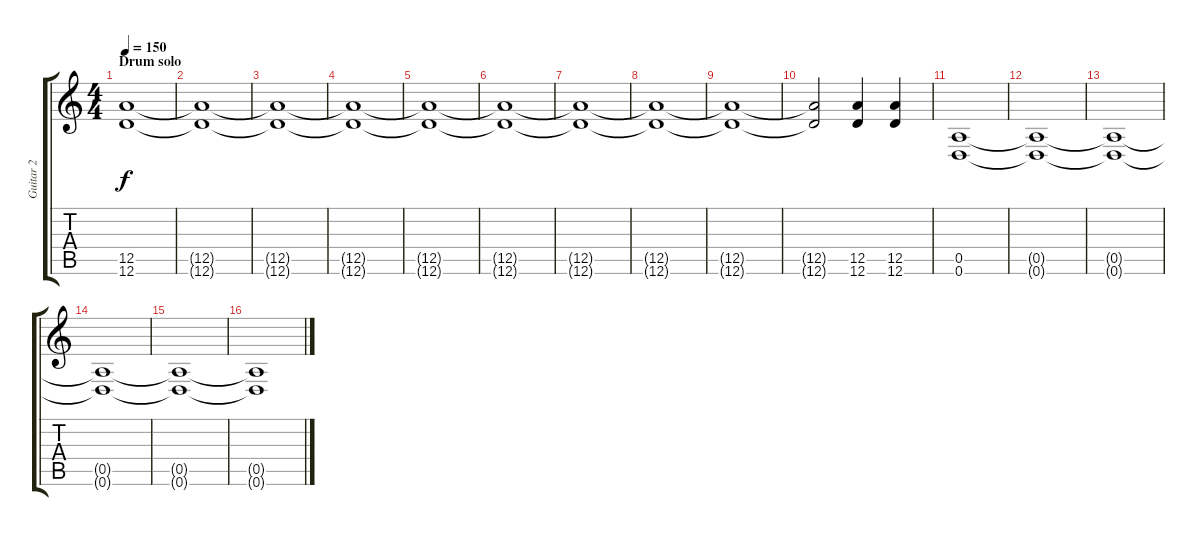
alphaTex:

\track ("Guitar 2" "Guitar 2") {instrument distortionguitar}
\staff {score tabs}
\tuning (E4 B3 G3 D3 A2 D2) {hide}
\ts (4 4)
\section ("" "Drum solo")
\tempo 150
\clef g2
\ks c
(12.5 12.6).1{dy f} |
(12.5{t} 12.6{t}).1 |
(12.5{t} 12.6{t}).1 |
(12.5{t} 12.6{t}).1 |
(12.5{t} 12.6{t}).1 |
(12.5{t} 12.6{t}).1 |
(12.5{t} 12.6{t}).1 |
(12.5{t} 12.6{t}).1 |
(12.5{t} 12.6{t}).1 |
(12.5{t} 12.6{t}).2 (12.5 12.6).4 (12.5 12.6).4 |
(0.5 0.6).1 |
(0.5{t} 0.6{t}).1 |
(0.5{t} 0.6{t}).1 |
(0.5{t} 0.6{t}).1 |
(0.5{t} 0.6{t}).1 |
(0.5{t} 0.6{t}).1
